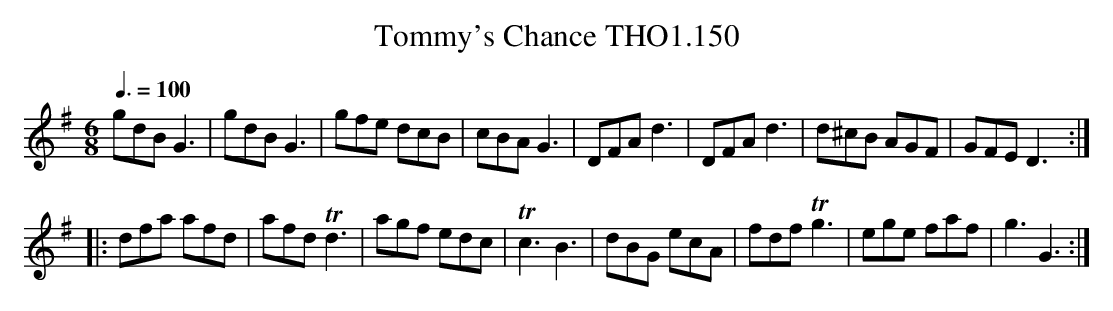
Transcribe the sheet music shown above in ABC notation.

X:1
T:Tommy's Chance THO1.150
M:6/8
L:1/8
Q:3/8=100
K:G
gdB G3|gdB G3|gfe dcB|cBA G3|DFA d3|DFA d3|d^cB AGF|GFE D3:|
|:dfa afd|afd Td3|agf edc|Tc3B3|dBG ecA|fdf Tg3|ege faf|g3G3:|
